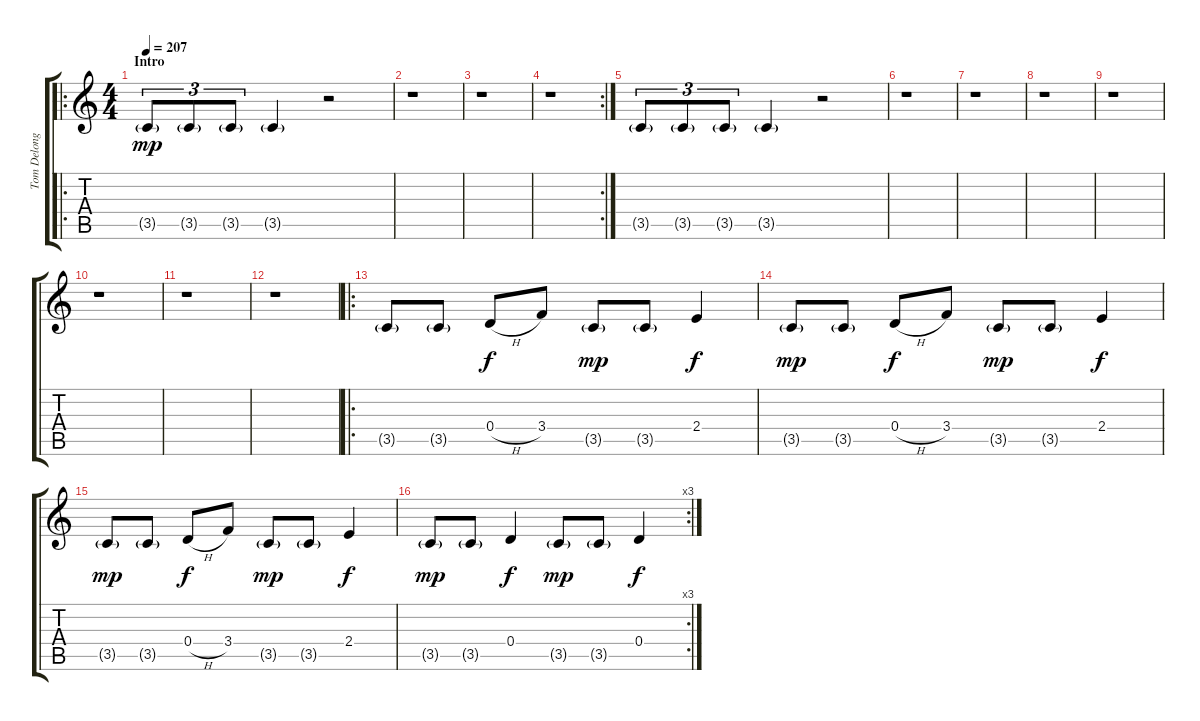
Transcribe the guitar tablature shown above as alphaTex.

\track ("Tom Delong (Distortion 1)" "Tom Delong") {instrument distortionguitar}
\staff {score tabs}
\tuning (E4 B3 G3 D3 A2 E2) {hide}
\ro
\ts (4 4)
\section ("" "Intro")
\tempo 207
\clef g2
\ks c
3.5{g}.8{tu (3 2) dy mp instrument distortionguitar} 3.5{g}.8{tu (3 2)} 3.5{g}.8{tu (3 2)} 3.5{g}.4 r.2 |
r.1 |
r.1 |
\rc 2
r.1 |
3.5{g}.8{tu (3 2)} 3.5{g}.8{tu (3 2)} 3.5{g}.8{tu (3 2)} 3.5{g}.4 r.2 |
r.1 |
r.1 |
r.1 |
r.1 |
r.1 |
r.1 |
r.1 |
\ro
3.5{g}.8 3.5{g}.8 0.4{h}.8{dy f} 3.4.8 3.5{g}.8{dy mp} 3.5{g}.8 2.4.4{dy f} |
3.5{g}.8{dy mp} 3.5{g}.8 0.4{h}.8{dy f} 3.4.8 3.5{g}.8{dy mp} 3.5{g}.8 2.4.4{dy f} |
3.5{g}.8{dy mp} 3.5{g}.8 0.4{h}.8{dy f} 3.4.8 3.5{g}.8{dy mp} 3.5{g}.8 2.4.4{dy f} |
\rc 3
3.5{g}.8{dy mp} 3.5{g}.8 0.4.4{dy f} 3.5{g}.8{dy mp} 3.5{g}.8 0.4.4{dy f}
